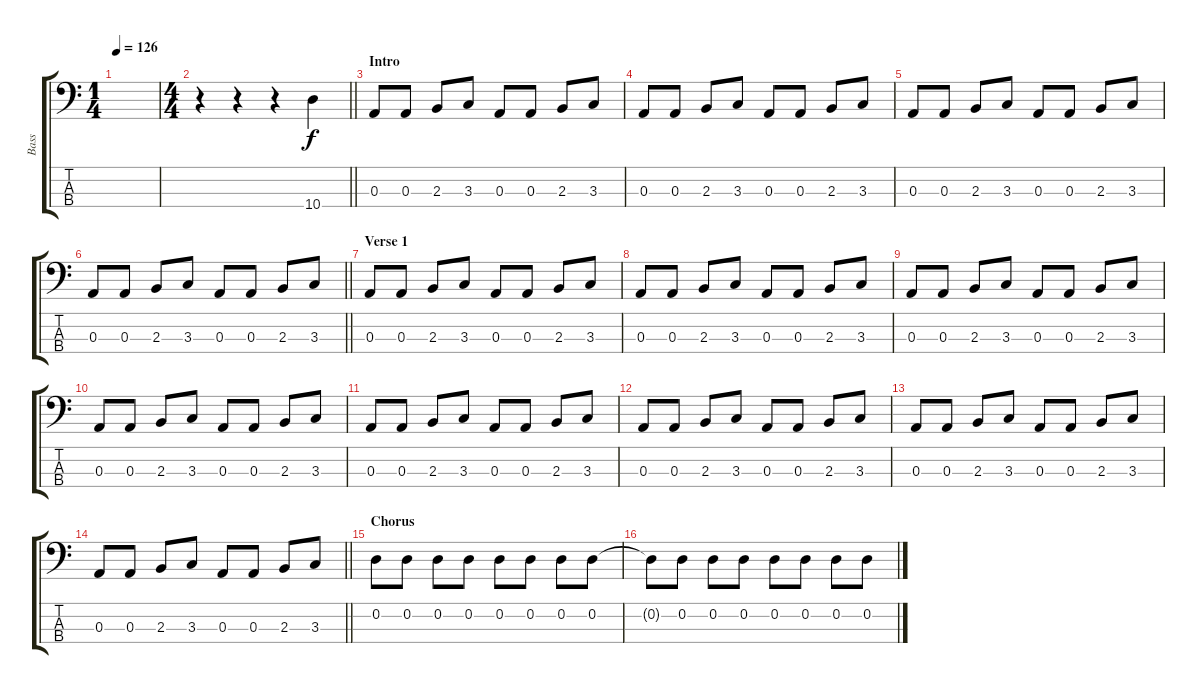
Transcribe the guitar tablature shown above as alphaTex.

\track ("Bass" "Bass") {instrument electricbasspick}
\staff {score tabs}
\tuning (G2 D2 A1 E1) {hide}
\ts (1 4)
\tempo 126
\clef f4
\ks c
|
\ts (4 4)
\barLineRight lightlight
r.4 r.4 r.4 10.4.4 |
\section ("" "Intro")
0.3.8 0.3.8 2.3.8 3.3.8 0.3.8 0.3.8 2.3.8 3.3.8 |
0.3.8 0.3.8 2.3.8 3.3.8 0.3.8 0.3.8 2.3.8 3.3.8 |
0.3.8 0.3.8 2.3.8 3.3.8 0.3.8 0.3.8 2.3.8 3.3.8 |
\barLineRight lightlight
0.3.8 0.3.8 2.3.8 3.3.8 0.3.8 0.3.8 2.3.8 3.3.8 |
\section ("" "Verse 1")
0.3.8 0.3.8 2.3.8 3.3.8 0.3.8 0.3.8 2.3.8 3.3.8 |
0.3.8 0.3.8 2.3.8 3.3.8 0.3.8 0.3.8 2.3.8 3.3.8 |
0.3.8 0.3.8 2.3.8 3.3.8 0.3.8 0.3.8 2.3.8 3.3.8 |
0.3.8 0.3.8 2.3.8 3.3.8 0.3.8 0.3.8 2.3.8 3.3.8 |
0.3.8 0.3.8 2.3.8 3.3.8 0.3.8 0.3.8 2.3.8 3.3.8 |
0.3.8 0.3.8 2.3.8 3.3.8 0.3.8 0.3.8 2.3.8 3.3.8 |
0.3.8 0.3.8 2.3.8 3.3.8 0.3.8 0.3.8 2.3.8 3.3.8 |
\barLineRight lightlight
0.3.8 0.3.8 2.3.8 3.3.8 0.3.8 0.3.8 2.3.8 3.3.8 |
\section ("" "Chorus")
0.2.8 0.2.8 0.2.8 0.2.8 0.2.8 0.2.8 0.2.8 0.2.8 |
0.2{t}.8 0.2.8 0.2.8 0.2.8 0.2.8 0.2.8 0.2.8 0.2.8
